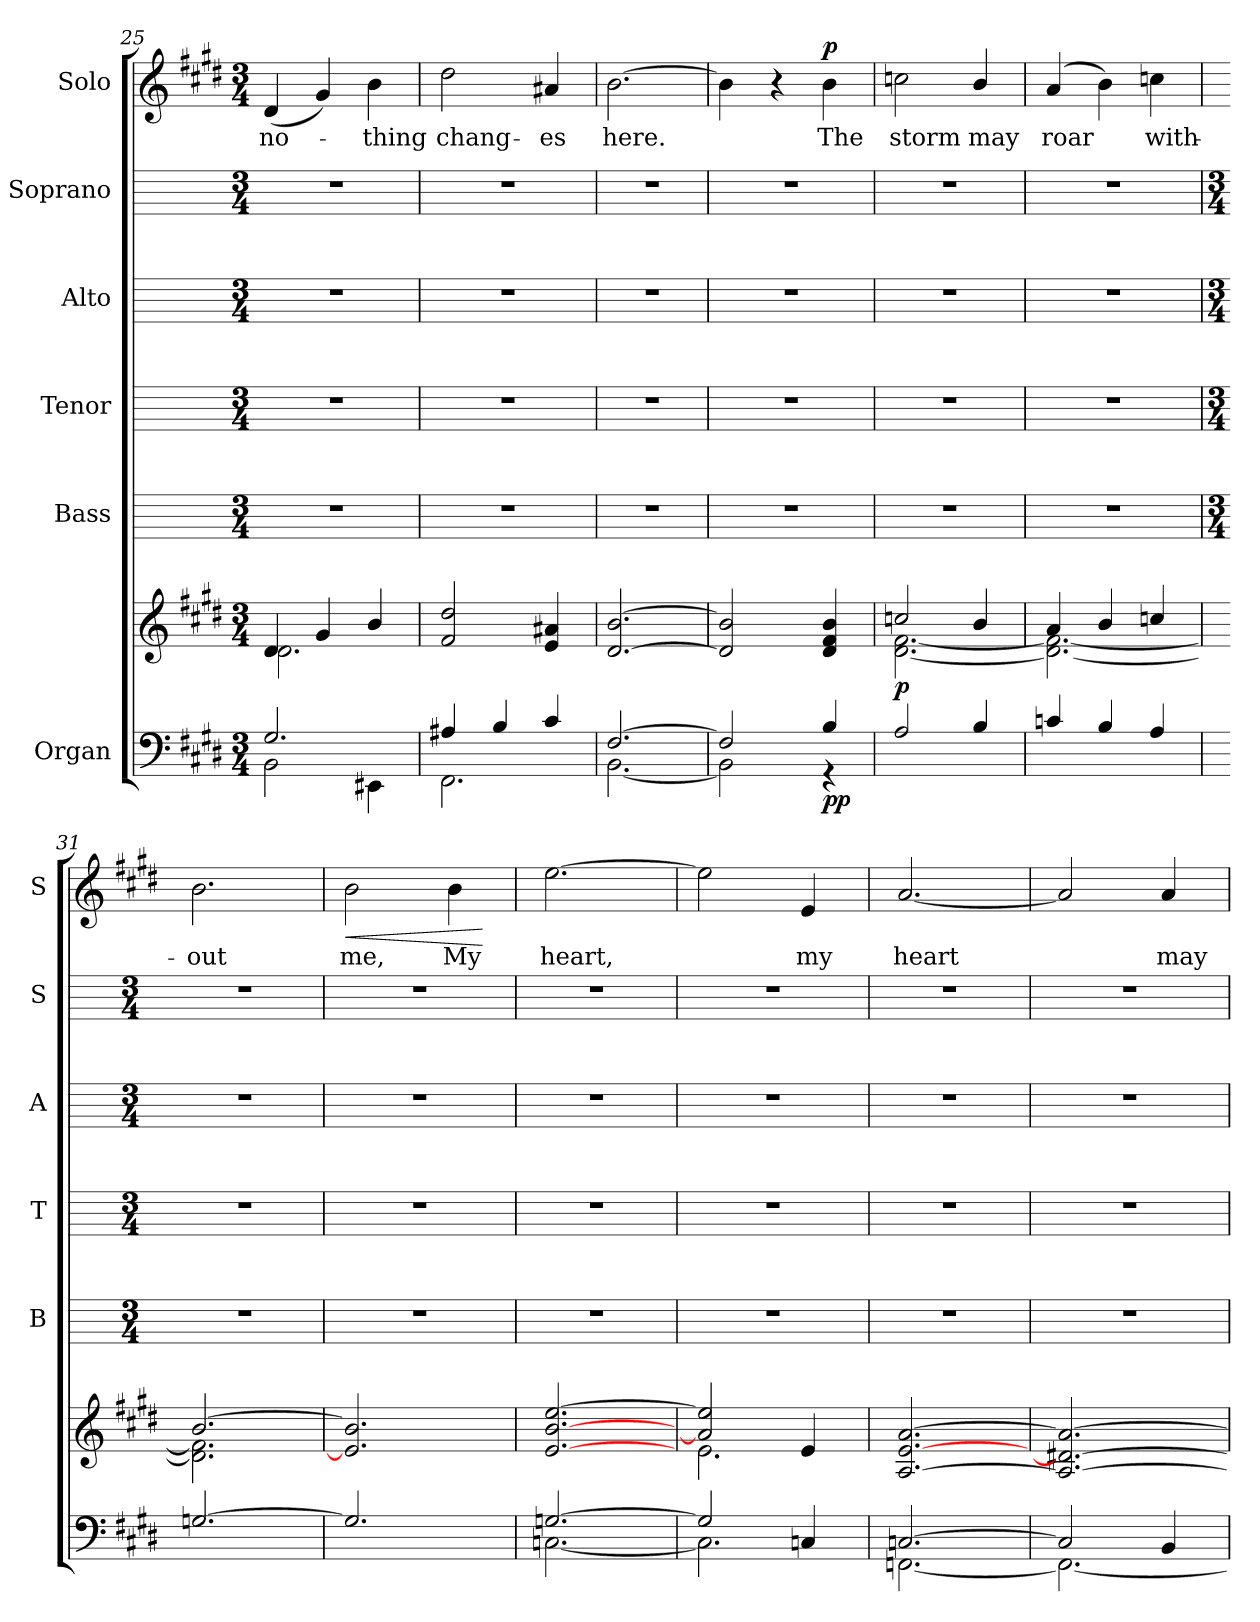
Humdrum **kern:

**kern	**kern	**dynam	**kern	**kern	**kern	**kern	**kern	**text	**dynam
*part6	*part6	*part6	*part5	*part4	*part3	*part2	*part1	*part1	*part1
*staff7	*staff6	*staff6/7	*staff5	*staff4	*staff3	*staff2	*staff1	*staff1	*staff1
*I"Organ	*	*	*I"Bass	*I"Tenor	*I"Alto	*I"Soprano	*I"Solo	*	*
*	*	*	*I'B	*I'T	*I'A	*I'S	*I'S	*	*
*clefF4	*clefG2	*	*	*	*	*	*clefG2	*	*
*k[f#c#g#d#]	*k[f#c#g#d#]	*	*	*	*	*	*k[f#c#g#d#]	*	*
*E:	*E:	*	*	*	*	*	*E:	*	*
*M3/4	*M3/4	*	*M3/4	*M3/4	*M3/4	*M3/4	*M3/4	*	*
=25	=25	=25	=25	=25	=25	=25	=25	=25	=25
*^	*^	*	*	*	*	*	*	*	*
!	!	!	!	!	!	!	!	!	!	!LO:LY:b	!
2.G#/	2BB\	4d#/	2.d#\	.	2.r	2.r	2.r	2.r	(<4d#	no-	.
.	.	4g#/	.	.	.	.	.	.	4g#)	.	.
!	!	!	!	!	!	!	!	!	!	!LO:LY:b	!
.	4EE#X\	4b/	.	.	.	.	.	.	4b	thing	.
=26	=26	=26	=26	=26	=26	=26	=26	=26	=26	=26	=26
!	!	!	!	!	!	!	!	!	!	!LO:LY:b	!
4A#X/	2.FF#\	2f#/ 2dd#/	2.ryy	.	2.r	2.r	2.r	2.r	2dd#	chang-	.
4B/	.	.	.	.	.	.	.	.	.	.	.
!	!	!	!	!	!	!	!	!	!	!LO:LY:b	!
4c#/	.	4e/ 4a#X/	.	.	.	.	.	.	4a#X	-es	.
=27	=27	=27	=27	=27	=27	=27	=27	=27	=27	=27	=27
!	!	!	!	!	!	!	!	!	!	!LO:LY:b	!
[2.F#/	[2.BB\	[2.d#/ [2.b/	2.ryy	.	2.r	2.r	2.r	2.r	[2.b	here.	.
=28	=28	=28	=28	=28	=28	=28	=28	=28	=28	=28	=28
2F#/]	2BB\]	2d#/] 2b/]	2.ryy	.	2.r	2.r	2.r	2.r	4b]	.	.
.	.	.	.	.	.	.	.	.	4r	.	.
!	!	!	!	!LO:DY:b=2	!	!	!	!	!	!LO:LY:b	!
!	!	!	!	!LO:DY:n=1:b	!	!	!	!	!	!	!LO:DY:b
4B/	4r	4d#/ 4f#/ 4b/	.	p p	.	.	.	.	4b	The	p
=29	=29	=29	=29	=29	=29	=29	=29	=29	=29	=29	=29
!	!	!	!	!LO:DY:b	!	!	!	!	!	!LO:LY:b	!
2A/	2.ryy	2ccn/	[2.d#\ [2.f#\	p	2.r	2.r	2.r	2.r	2ccn	storm	.
!	!	!	!	!	!	!	!	!	!	!LO:LY:b	!
4B/	.	4b/	.	.	.	.	.	.	4b/	may	.
=30	=30	=30	=30	=30	=30	=30	=30	=30	=30	=30	=30
!	!	!	!	!	!	!	!	!	!	!LO:LY:b	!
4cn/	2.ryy	4a/	2.d#\_ 2.f#\_	.	2.r	2.r	2.r	2.r	(<4a	roar	.
4B/	.	4b/	.	.	.	.	.	.	4b)	.	.
!	!	!	!	!	!	!	!	!	!	!LO:LY:b	!
4A/	.	4ccn/	.	.	.	.	.	.	4ccn	with-	.
!!LO:LB:g=z
=31	=31	=31	=31	=31	=31	=31	=31	=31	=31	=31	=31
*	*	*	*	*	*M3/4	*M3/4	*M3/4	*M3/4	*	*	*
!	!	!	!	!	!	!	!	!	!	!LO:LY:b	!
[2.Gn/	2.ryy	[2.b/	2.d#\] 2.f#\]	.	2.r	2.r	2.r	2.r	2.b	-out	.
=32	=32	=32	=32	=32	=32	=32	=32	=32	=32	=32	=32
!	!	!	!	!LO:HP:b	!	!	!	!	!	!LO:LY:b	!LO:HP:b
2.G/]	2.ryy	2.e/] 2.b/]	2.ryy	<	2.r	2.r	2.r	2.r	2b	me,	<
!	!	!	!	!	!	!	!	!	!	!LO:LY:b	!
.	.	.	.	.	.	.	.	.	4b	My	.
*v	*v	*	*	*	*	*	*	*	*	*	*
*	*v	*v	*	*	*	*	*	*	*	*
.	.	[	.	.	.	.	.	.	[
=33	=33	=33	=33	=33	=33	=33	=33	=33	=33
*^	*^	*	*	*	*	*	*	*	*
!	!	!	!	!	!	!	!	!	!	!LO:LY:b	!
[2.Gn/	[2.Cn\	[2.e/ [2.b/ [2.ee/	2.ryy	.	2.r	2.r	2.r	2.r	[2.ee	heart,	.
=34	=34	=34	=34	=34	=34	=34	=34	=34	=34	=34	=34
2G/]	2.C\]	2a#/] 2ee/]	2.e\	.	2.r	2.r	2.r	2.r	2ee]	.	.
!	!	!	!	!	!	!	!	!	!	!LO:LY:b	!
4Cn/	.	4e/	.	.	.	.	.	.	4e	my	.
=35	=35	=35	=35	=35	=35	=35	=35	=35	=35	=35	=35
!	!	!	!	!	!	!	!	!	!	!LO:LY:b	!
[2.Cn/	[2.FFn\	[2.A/ [2.e/ [2.a/	2.ryy	.	2.r	2.r	2.r	2.r	[2.a	heart	.
=36	=36	=36	=36	=36	=36	=36	=36	=36	=36	=36	=36
2C/]	2.FF\_	2.A/_ 2.d#X/_ 2.a/_	2.ryy	.	2.r	2.r	2.r	2.r	2a]	.	.
!	!	!	!	!	!	!	!	!	!	!LO:LY:b	!
4BB/	.	.	.	.	.	.	.	.	4a	may	.
*v	*v	*	*	*	*	*	*	*	*	*	*
*	*v	*v	*	*	*	*	*	*	*	*
=	=	=	=	=	=	=	=	=	=
*-	*-	*-	*-	*-	*-	*-	*-	*-	*-
